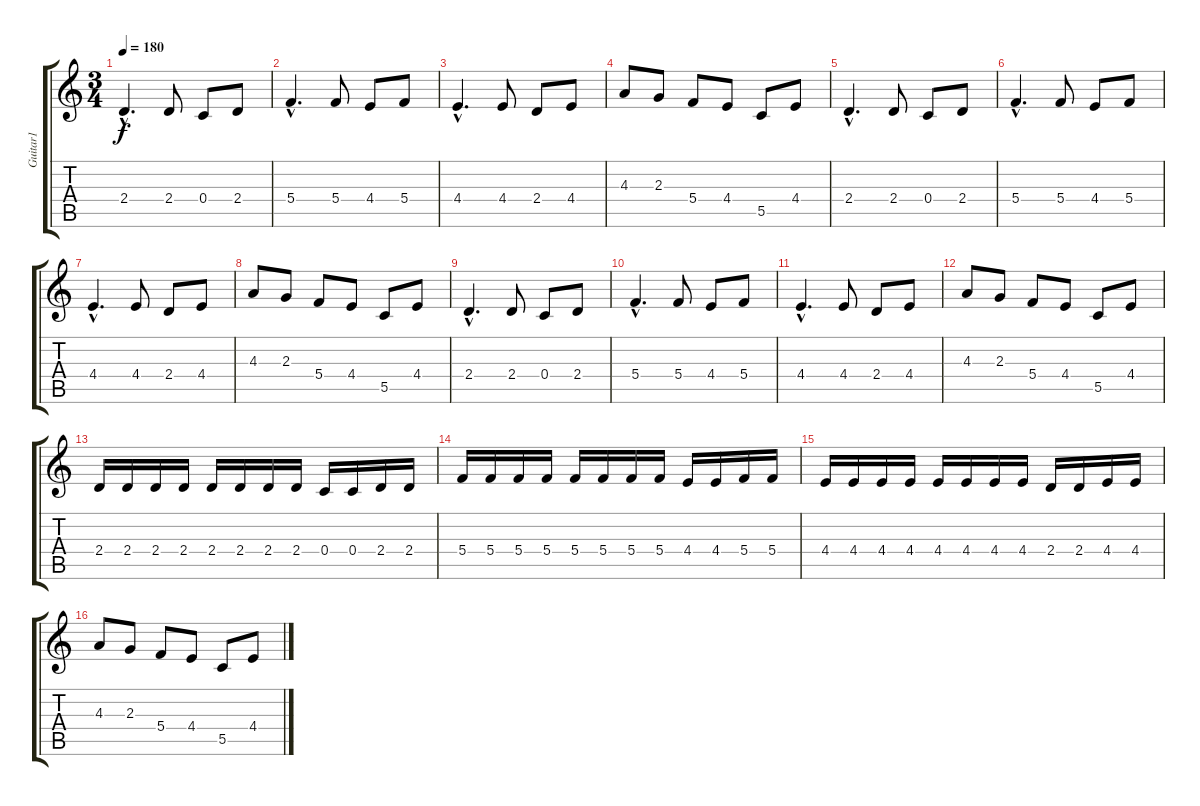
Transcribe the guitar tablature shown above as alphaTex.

\track ("Guitar1" "Guitar1") {instrument distortionguitar}
\staff {score tabs}
\tuning (D4 A3 F3 C3 G2 D2) {hide}
\ts (3 4)
\tempo 180
\clef g2
\ks c
2.4{hac}.4{d dy f instrument acousticguitarnylon} 2.4.8 0.4.8 2.4.8 |
5.4{hac}.4{d} 5.4.8 4.4.8 5.4.8 |
4.4{hac}.4{d} 4.4.8 2.4.8 4.4.8 |
4.3.8 2.3.8 5.4.8 4.4.8 5.5.8 4.4.8 |
2.4{hac}.4{d instrument acousticguitarnylon} 2.4.8 0.4.8 2.4.8 |
5.4{hac}.4{d} 5.4.8 4.4.8 5.4.8 |
4.4{hac}.4{d} 4.4.8 2.4.8 4.4.8 |
4.3.8 2.3.8 5.4.8 4.4.8 5.5.8 4.4.8 |
2.4{hac}.4{d instrument acousticguitarnylon} 2.4.8 0.4.8 2.4.8 |
5.4{hac}.4{d} 5.4.8 4.4.8 5.4.8 |
4.4{hac}.4{d} 4.4.8 2.4.8 4.4.8 |
4.3.8 2.3.8 5.4.8 4.4.8 5.5.8 4.4.8 |
2.4.16{volume 12 balance 16 instrument distortionguitar} 2.4.16 2.4.16 2.4.16 2.4.16 2.4.16 2.4.16 2.4.16 0.4.16 0.4.16 2.4.16 2.4.16 |
5.4.16 5.4.16 5.4.16 5.4.16 5.4.16 5.4.16 5.4.16 5.4.16 4.4.16 4.4.16 5.4.16 5.4.16 |
4.4.16 4.4.16 4.4.16 4.4.16 4.4.16 4.4.16 4.4.16 4.4.16 2.4.16 2.4.16 4.4.16 4.4.16 |
4.3.8 2.3.8 5.4.8 4.4.8 5.5.8 4.4.8
